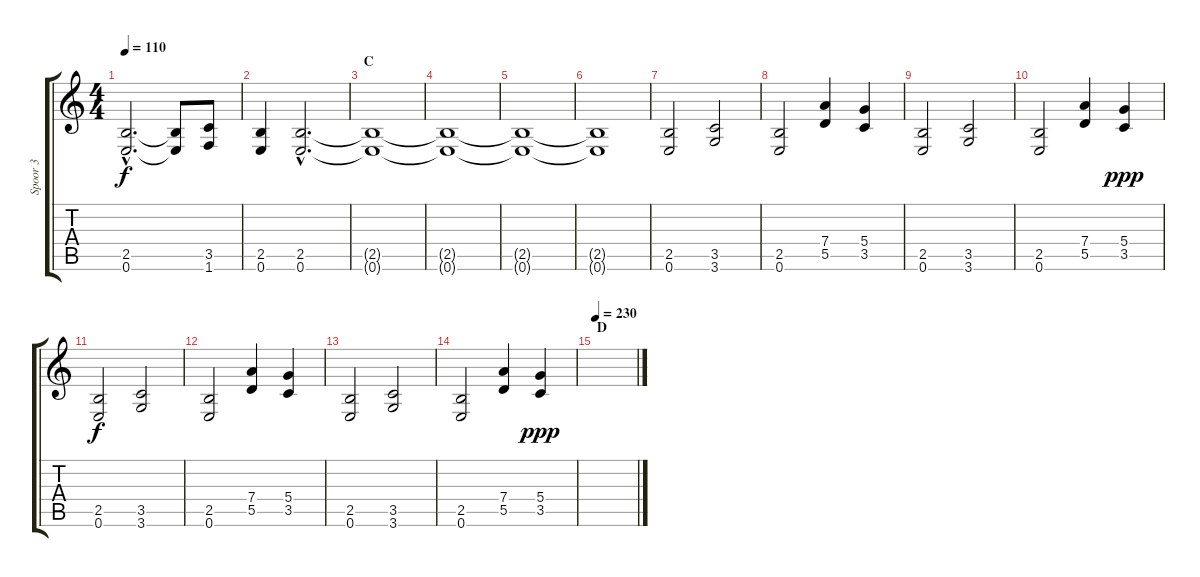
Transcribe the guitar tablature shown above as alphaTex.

\track ("Spoor 3" "Spoor 3") {instrument overdrivenguitar}
\staff {score tabs}
\tuning (E4 B3 G3 D3 A2 E2) {hide}
\ts (4 4)
\tempo 110
\clef g2
\ks c
(2.5{hac} 0.6{hac}).2{d dy f} (2.5{t} 0.6{t}).8 (3.5 1.6).8 |
(2.5 0.6).4 (2.5{hac} 0.6{hac}).2{d volume 10} |
\section ("" "C")
(2.5{t} 0.6{t}).1{volume 6} |
(2.5{t} 0.6{t}).1 |
(2.5{t} 0.6{t}).1 |
(2.5{t} 0.6{t}).1 |
(2.5 0.6).2{volume 11} (3.5 3.6).2 |
(2.5 0.6).2 (7.4 5.5).4 (5.4 3.5).4 |
(2.5 0.6).2 (3.5 3.6).2 |
(2.5 0.6).2 (7.4 5.5).4 (5.4 3.5).4{dy ppp} |
(2.5 0.6).2{dy f volume 11} (3.5 3.6).2 |
(2.5 0.6).2 (7.4 5.5).4 (5.4 3.5).4 |
(2.5 0.6).2 (3.5 3.6).2 |
(2.5 0.6).2 (7.4 5.5).4 (5.4 3.5).4{dy ppp} |
\section ("" "D")
\tempo 230
